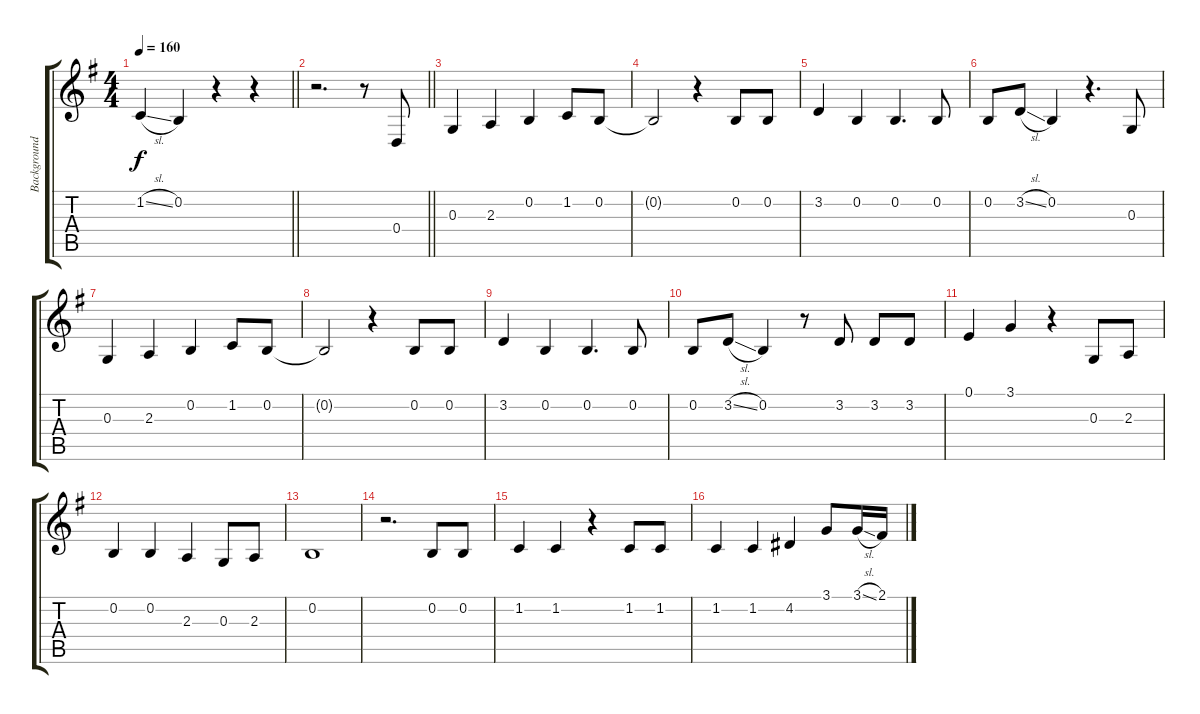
\track ("Background Vocal" "Background") {instrument choiraahs}
\staff {score tabs}
\tuning (E4 B3 G3 D3 A2 E2) {hide}
\ts (4 4)
\tempo 160
\clef g2
\barLineRight lightlight
\ks g
1.2{sl t}.4{dy f} 0.2.4 r.4 r.4 |
\barLineRight lightlight
r.2{d} r.8 0.4.8 |
0.3.4 2.3.4 0.2.4 1.2.8 0.2.8 |
0.2{t}.2 r.4 0.2.8 0.2.8 |
3.2.4 0.2.4 0.2.4{d} 0.2.8 |
0.2.8 3.2{sl}.8 0.2.4 r.4{d} 0.3.8 |
0.3.4 2.3.4 0.2.4 1.2.8 0.2.8 |
0.2{t}.2 r.4 0.2.8 0.2.8 |
3.2.4 0.2.4 0.2.4{d} 0.2.8 |
0.2.8 3.2{sl}.8 0.2.4 r.8 3.2.8 3.2.8 3.2.8 |
0.1.4 3.1.4 r.4 0.3.8 2.3.8 |
0.2.4 0.2.4 2.3.4 0.3.8 2.3.8 |
0.2.1 |
r.2{d} 0.2.8 0.2.8 |
1.2.4 1.2.4 r.4 1.2.8 1.2.8 |
1.2.4 1.2.4 4.2.4 3.1.8 3.1{sl}.16 2.1.16
